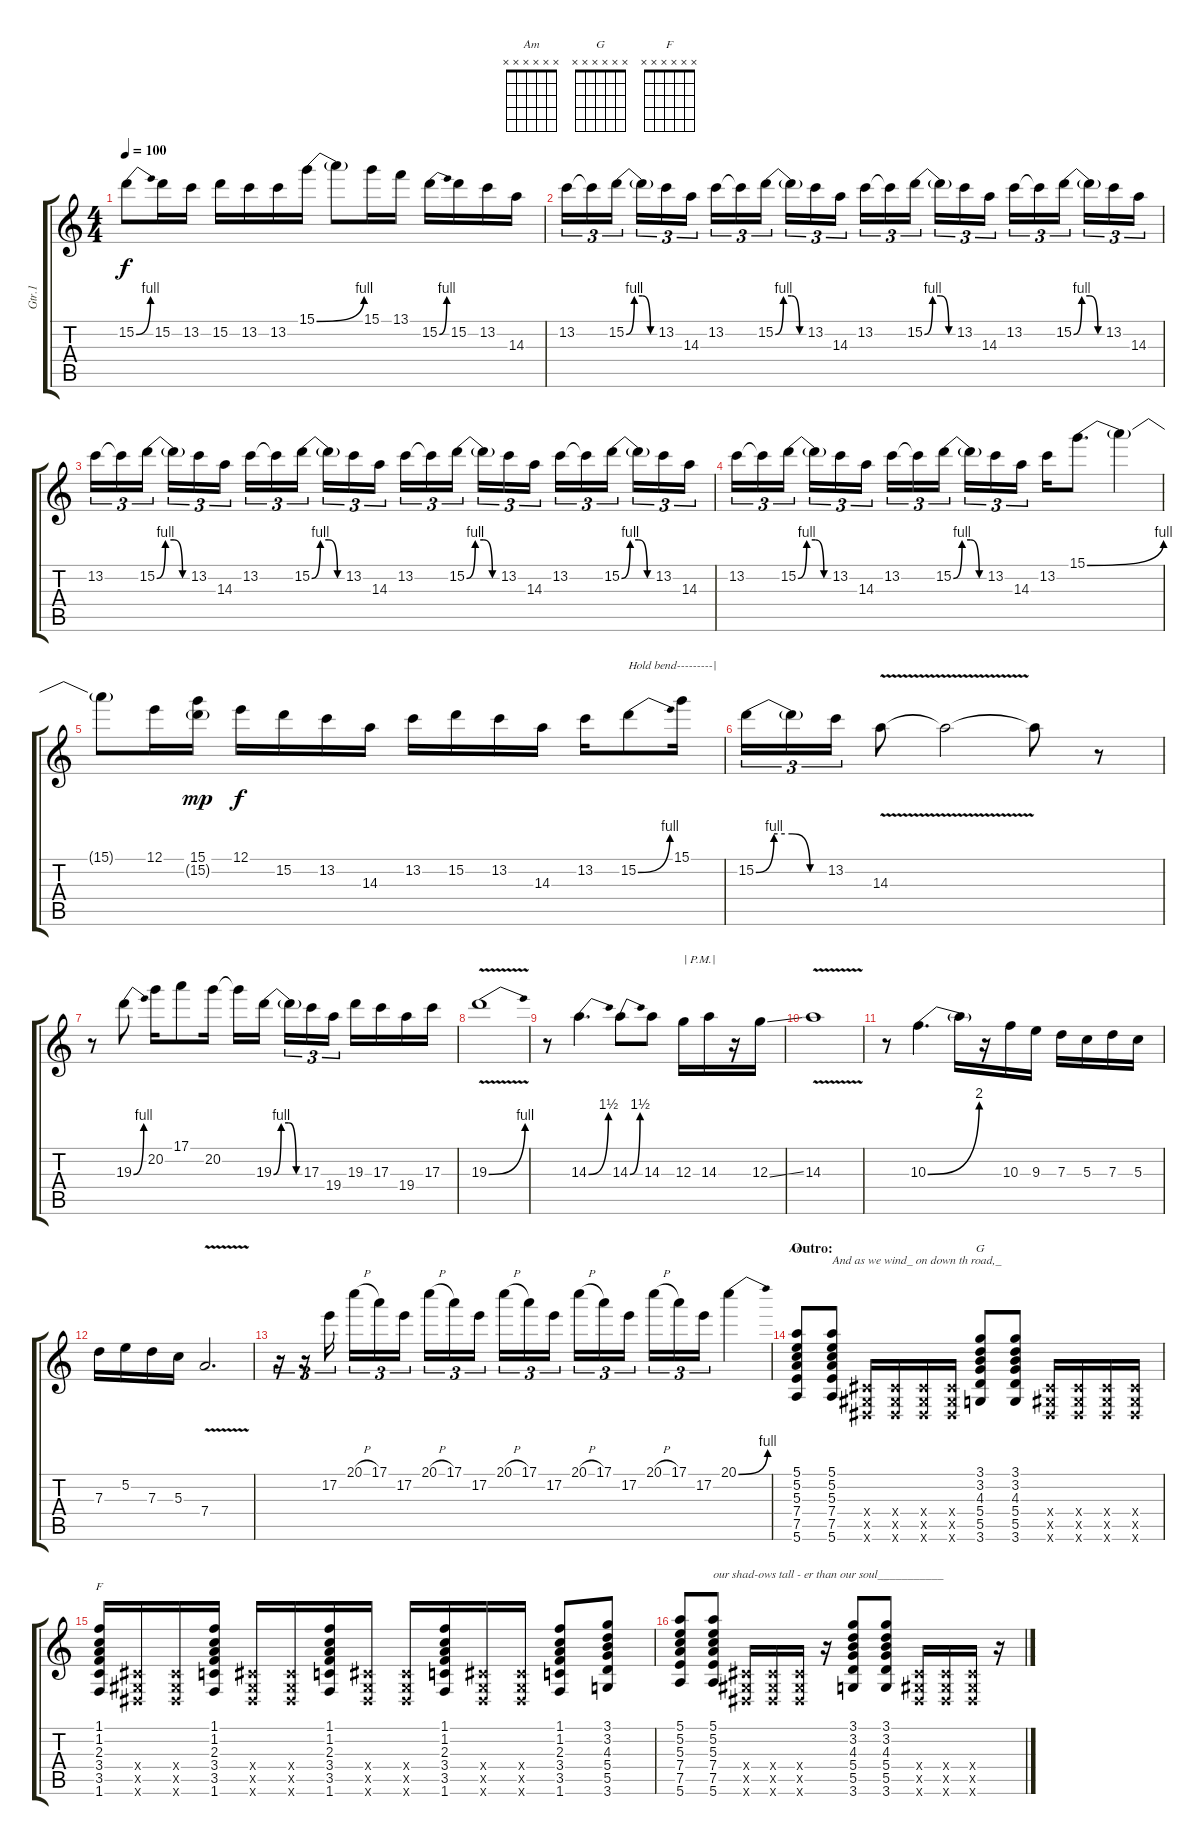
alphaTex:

\track ("Gtr.1" "Gtr.1") {instrument electricguitarclean}
\staff {score tabs}
\tuning (E4 B3 G3 D3 A2 E2) {hide}
\chord ("Am" x x x x x x)
\chord ("G" x x x x x x)
\chord ("F" x x x x x x)
\ts (4 4)
\tempo 100
\clef g2
\ks c
15.2{be (bend 0 0 60 4)}.8{dy f} 15.2.16 13.2.16 15.2.16 13.2.16 13.2.16 15.1{be (bend 0 0 60 4)}.16 15.1{t}.8 15.1.16 13.1.16 15.2{be (bend 0 0 60 4)}.16 15.2.16 13.2.16 14.3.16 |
13.2.16{tu (3 2)} 13.2{t}.16{tu (3 2)} 15.2{be (custom 0 0 15 4 30 4 45 0 60 0)}.16{tu (3 2) beam splitsecondary} 15.2{t}.16{tu (3 2)} 13.2.16{tu (3 2)} 14.3.16{tu (3 2)} 13.2.16{tu (3 2)} 13.2{t}.16{tu (3 2)} 15.2{be (custom 0 0 15 4 30 4 45 0 60 0)}.16{tu (3 2) beam splitsecondary} 15.2{t}.16{tu (3 2)} 13.2.16{tu (3 2)} 14.3.16{tu (3 2)} 13.2.16{tu (3 2)} 13.2{t}.16{tu (3 2)} 15.2{be (custom 0 0 15 4 30 4 45 0 60 0)}.16{tu (3 2) beam splitsecondary} 15.2{t}.16{tu (3 2)} 13.2.16{tu (3 2)} 14.3.16{tu (3 2)} 13.2.16{tu (3 2)} 13.2{t}.16{tu (3 2)} 15.2{be (custom 0 0 15 4 30 4 45 0 60 0)}.16{tu (3 2) beam splitsecondary} 15.2{t}.16{tu (3 2)} 13.2.16{tu (3 2)} 14.3.16{tu (3 2)} |
13.2.16{tu (3 2)} 13.2{t}.16{tu (3 2)} 15.2{be (custom 0 0 15 4 30 4 45 0 60 0)}.16{tu (3 2) beam splitsecondary} 15.2{t}.16{tu (3 2)} 13.2.16{tu (3 2)} 14.3.16{tu (3 2)} 13.2.16{tu (3 2)} 13.2{t}.16{tu (3 2)} 15.2{be (custom 0 0 15 4 30 4 45 0 60 0)}.16{tu (3 2) beam splitsecondary} 15.2{t}.16{tu (3 2)} 13.2.16{tu (3 2)} 14.3.16{tu (3 2)} 13.2.16{tu (3 2)} 13.2{t}.16{tu (3 2)} 15.2{be (custom 0 0 15 4 30 4 45 0 60 0)}.16{tu (3 2) beam splitsecondary} 15.2{t}.16{tu (3 2)} 13.2.16{tu (3 2)} 14.3.16{tu (3 2)} 13.2.16{tu (3 2)} 13.2{t}.16{tu (3 2)} 15.2{be (custom 0 0 15 4 30 4 45 0 60 0)}.16{tu (3 2) beam splitsecondary} 15.2{t}.16{tu (3 2)} 13.2.16{tu (3 2)} 14.3.16{tu (3 2)} |
13.2.16{tu (3 2)} 13.2{t}.16{tu (3 2)} 15.2{be (custom 0 0 15 4 30 4 45 0 60 0)}.16{tu (3 2) beam splitsecondary} 15.2{t}.16{tu (3 2)} 13.2.16{tu (3 2)} 14.3.16{tu (3 2)} 13.2.16{tu (3 2)} 13.2{t}.16{tu (3 2)} 15.2{be (custom 0 0 15 4 30 4 45 0 60 0)}.16{tu (3 2) beam splitsecondary} 15.2{t}.16{tu (3 2)} 13.2.16{tu (3 2)} 14.3.16{tu (3 2)} 13.2.16 15.1{be (bend 0 0 60 4)}.8{d} 15.1{t}.4 |
15.1{t}.8 12.1.16 (15.1 15.2{g}).16{dy mp} 12.1.16{dy f} 15.2.16 13.2.16 14.3.16 13.2.16 15.2.16 13.2.16 14.3.16 13.2.16 15.2{be (bend 0 0 60 4)}.8{txt "Hold bend---------|"} 15.1.16 |
15.2{be (custom 0 0 15 4 30 4 45 0 60 0)}.16{tu (3 2)} 15.2{t}.16{tu (3 2)} 13.2.16{tu (3 2)} 14.3{v}.8 14.3{t}.2 14.3{t}.8 r.8 |
r.8 19.3{be (bend 0 0 60 4)}.8 20.2.16 17.1.8 20.2.16 20.2{t}.16 19.3{be (custom 0 0 15 4 30 4 45 0 60 0)}.16{beam splitsecondary} 19.3{t}.16{tu (3 2)} 17.3.16{tu (3 2)} 19.4.16{tu (3 2)} 19.3.16 17.3.16 19.4.16 17.3.16 |
19.3{be (bend 0 0 60 4) v}.1 |
r.8 14.3{be (bend 0 0 60 6)}.4{d} 14.3{be (bend 0 0 60 6)}.8 14.3.8 12.3.16{txt "| P.M.|"} 14.3.16 r.16 12.3{ss}.16 |
14.3{v}.1 |
r.8 10.3{be (bend 0 0 60 8)}.4{d} 10.3{t}.16 r.16 10.3.16 9.3.16 7.3.16 5.3.16 7.3.16 5.3.16 |
7.3.16 5.2.16 7.3.16 5.3.16 7.4{v}.2{d} |
r.16{tu (3 2)} r.16{tu (3 2)} 17.2.16{tu (3 2) beam splitsecondary} 20.1{h}.16{tu (3 2)} 17.1.16{tu (3 2)} 17.2.16{tu (3 2)} 20.1{h}.16{tu (3 2)} 17.1.16{tu (3 2)} 17.2.16{tu (3 2) beam splitsecondary} 20.1{h}.16{tu (3 2)} 17.1.16{tu (3 2)} 17.2.16{tu (3 2)} 20.1{h}.16{tu (3 2)} 17.1.16{tu (3 2)} 17.2.16{tu (3 2) beam splitsecondary} 20.1{h}.16{tu (3 2)} 17.1.16{tu (3 2)} 17.2.16{tu (3 2)} 20.1{be (bend 0 0 60 4)}.4 |
\section ("" "Outro:")
(5.1 5.2 5.3 7.4 7.5 5.6).8{ch "Am" instrument electricguitarclean} (5.1 5.2 5.3 7.4 7.5 5.6).8{txt "And as we wind_ on down th road,_"} (-1.4{x} -1.5{x} -1.6{x}).16 (-1.4{x} -1.5{x} -1.6{x}).16 (-1.4{x} -1.5{x} -1.6{x}).16 (-1.4{x} -1.5{x} -1.6{x}).16 (3.1 3.2 4.3 5.4 5.5 3.6).8{ch "G"} (3.1 3.2 4.3 5.4 5.5 3.6).8 (-1.4{x} -1.5{x} -1.6{x}).16 (-1.4{x} -1.5{x} -1.6{x}).16 (-1.4{x} -1.5{x} -1.6{x}).16 (-1.4{x} -1.5{x} -1.6{x}).16 |
(1.1 1.2 2.3 3.4 3.5 1.6).16{ch "F"} (-1.4{x} -1.5{x} -1.6{x}).16 (-1.4{x} -1.5{x} -1.6{x}).16 (1.1 1.2 2.3 3.4 3.5 1.6).16 (-1.4{x} -1.5{x} -1.6{x}).16 (-1.4{x} -1.5{x} -1.6{x}).16 (1.1 1.2 2.3 3.4 3.5 1.6).16 (-1.4{x} -1.5{x} -1.6{x}).16 (-1.4{x} -1.5{x} -1.6{x}).16 (1.1 1.2 2.3 3.4 3.5 1.6).16 (-1.4{x} -1.5{x} -1.6{x}).16 (-1.4{x} -1.5{x} -1.6{x}).16 (1.1 1.2 2.3 3.4 3.5 1.6).8 (3.1 3.2 4.3 5.4 5.5 3.6).8 |
(5.1 5.2 5.3 7.4 7.5 5.6).8 (5.1 5.2 5.3 7.4 7.5 5.6).8{txt "our shad-ows tall - er than our soul___________"} (-1.4{x} -1.5{x} -1.6{x}).16 (-1.4{x} -1.5{x} -1.6{x}).16 (-1.4{x} -1.5{x} -1.6{x}).16 r.16 (3.1 3.2 4.3 5.4 5.5 3.6).8 (3.1 3.2 4.3 5.4 5.5 3.6).8 (-1.4{x} -1.5{x} -1.6{x}).16 (-1.4{x} -1.5{x} -1.6{x}).16 (-1.4{x} -1.5{x} -1.6{x}).16 r.16
